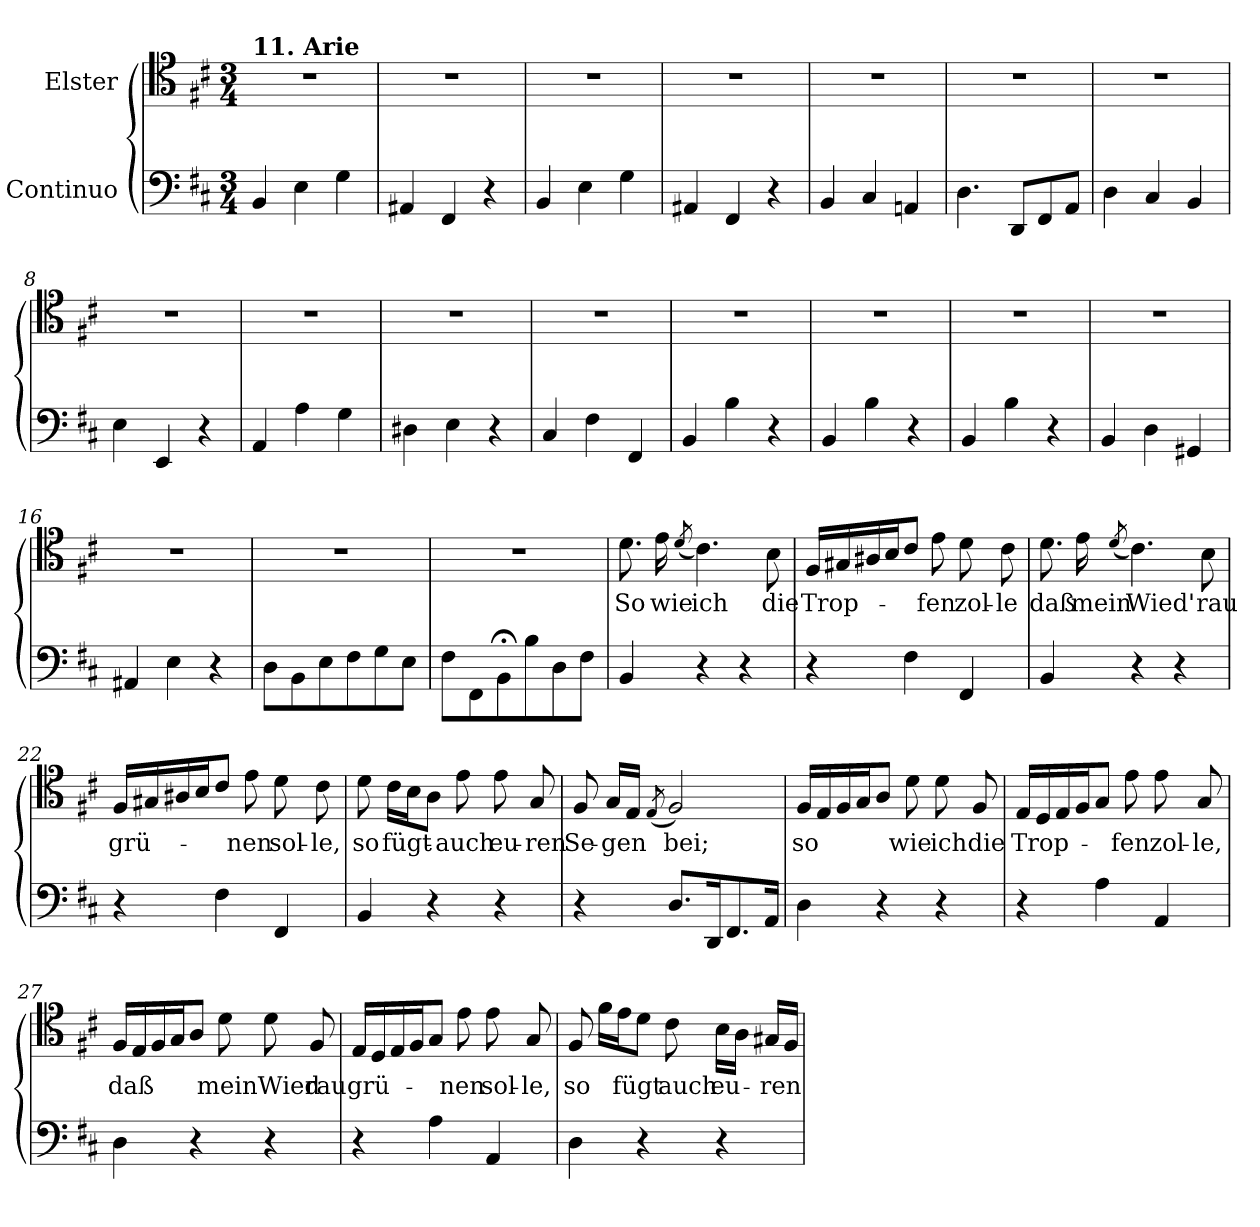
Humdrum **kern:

**kern	**kern	**text
*part2	*part1	*part1
*staff2	*staff1	*staff1
*I"Continuo	*I"Elster	*
*clefF4	*clefC4	*
*k[f#c#]	*k[f#c#]	*
*M3/4	*M3/4	*
=1	=1	=1
!	!LO:TX:a:B:t=11. Arie	!
4BB/	2.r	.
4E\	.	.
4G\	.	.
=2	=2	=2
4AA#X/	2.r	.
4FF#/	.	.
4r	.	.
=3	=3	=3
4BB/	2.r	.
4E\	.	.
4G\	.	.
=4	=4	=4
4AA#X/	2.r	.
4FF#/	.	.
4r	.	.
=5	=5	=5
4BB/	2.r	.
4C#/	.	.
4AAn/	.	.
=6	=6	=6
4.D\	2.r	.
8DD/L	.	.
8FF#/	.	.
8AA/J	.	.
=7	=7	=7
4D\	2.r	.
4C#/	.	.
4BB/	.	.
=8	=8	=8
4E\	2.r	.
4EE/	.	.
4r	.	.
=9	=9	=9
4AA/	2.r	.
4A\	.	.
4G\	.	.
!!LO:LB:g=z
=10	=10	=10
4D#X\	2.r	.
4E\	.	.
4r	.	.
=11	=11	=11
4C#/	2.r	.
4F#\	.	.
4FF#/	.	.
=12	=12	=12
4BB/	2.r	.
4B\	.	.
4r	.	.
=13	=13	=13
4BB/	2.r	.
4B\	.	.
4r	.	.
=14	=14	=14
4BB/	2.r	.
4B\	.	.
4r	.	.
=15	=15	=15
4BB/	2.r	.
4D\	.	.
4GG#X/	.	.
=16	=16	=16
4AA#X/	2.r	.
4E\	.	.
4r	.	.
=17	=17	=17
8D\L	2.r	.
8BB\	.	.
8E\	.	.
8F#\	.	.
8G\	.	.
8E\J	.	.
=18	=18	=18
8F#\L	2.r	.
8FF#\	.	.
8BB;<\	.	.
8B\	.	.
8D\	.	.
8F#\J	.	.
!!LO:LB:g=z
=19	=19	=19
!	!	!LO:LY:b
4BB/	8.d\	So
!	!	!LO:LY:b
.	16e\	wie
.	(<8qd/	.
!	!	!LO:LY:b
4r	4.c#\)	ich
4r	.	.
!	!	!LO:LY:b
.	8B\	die
=20	=20	=20
!	!	!LO:LY:b
4r	16F#/LL	Trop-
.	16G#X/	.
.	16A#X/	.
.	16B/J	.
4F#\	8c#/J	.
!	!	!LO:LY:b
.	8e\	fen
!	!	!LO:LY:b
4FF#/	8d\	zol-
!	!	!LO:LY:b
.	8c#\	-le
=21	=21	=21
!	!	!LO:LY:b
4BB/	8.d\	daß
!	!	!LO:LY:b
.	16e\	mein
.	(<8qd/	.
!	!	!LO:LY:b
4r	4.c#\)	Wied'
4r	.	.
!	!	!LO:LY:b
.	8B\	-rau
=22	=22	=22
!	!	!LO:LY:b
4r	16F#/LL	grü-
.	16G#X/	.
.	16A#X/	.
.	16B/J	.
4F#\	8c#/J	.
!	!	!LO:LY:b
.	8e\	-nen
!	!	!LO:LY:b
4FF#/	8d\	sol-
!	!	!LO:LY:b
.	8c#\	-le,
!!LO:LB:g=z
=23	=23	=23
!	!	!LO:LY:b
4BB/	8d\	so
!	!	!LO:LY:b
.	16c#\LL	fügt-
.	16B\J	.
4r	8A\J	.
!	!	!LO:LY:b
.	8e\	-auch
!	!	!LO:LY:b
4r	8e\	eu-
!	!	!LO:LY:b
.	8G/	-ren
=24	=24	=24
!	!	!LO:LY:b
4r	8F#/	Se-
!	!	!LO:LY:b
.	16G/LL	-gen
.	16E/JJ	.
.	(<8qE/	.
!	!	!LO:LY:b
8.D/L	2F#/)	bei;
16DD/K	.	.
8.FF#/	.	.
16AA/Jk	.	.
=25	=25	=25
!	!	!LO:LY:b
4D\	16F#/LL	so
.	16E/	.
.	16F#/	.
.	16G/J	.
4r	8A/J	.
!	!	!LO:LY:b
.	8d\	wie
!	!	!LO:LY:b
4r	8d\	ich
!	!	!LO:LY:b
.	8F#/	die
=26	=26	=26
!	!	!LO:LY:b
4r	16E/LL	Trop-
.	16D/	.
.	16E/	.
.	16F#/J	.
4A\	8G/J	.
!	!	!LO:LY:b
.	8e\	-fen
!	!	!LO:LY:b
4AA/	8e\	zol-
!	!	!LO:LY:b
.	8G/	-le,
!!LO:LB:g=z
=27	=27	=27
!	!	!LO:LY:b
4D\	16F#/LL	-daß
.	16E/	.
.	16F#/	.
.	16G/J	.
4r	8A/J	.
!	!	!LO:LY:b
.	8d\	meinWied
4r	8d\	.
!	!	!LO:LY:b
.	8F#/	rau
=28	=28	=28
!	!	!LO:LY:b
4r	16E/LL	grü-
.	16D/	.
.	16E/	.
.	16F#/J	.
4A\	8G/J	.
!	!	!LO:LY:b
.	8e\	-nen
!	!	!LO:LY:b
4AA/	8e\	sol-
!	!	!LO:LY:b
.	8G/	-le,
=29	=29	=29
!	!	!LO:LY:b
4D\	8F#/	so
.	16f#\LL	.
!	!	!LO:LY:b
.	16e\J	fügt
4r	8d\J	.
!	!	!LO:LY:b
.	8c#\	auch
!	!	!LO:LY:b
4r	16B\LL	eu-
.	16A\JJ	.
!	!	!LO:LY:b
.	16G#X/LL	-ren
.	16F#/JJ	.
=	=	=
*-	*-	*-
